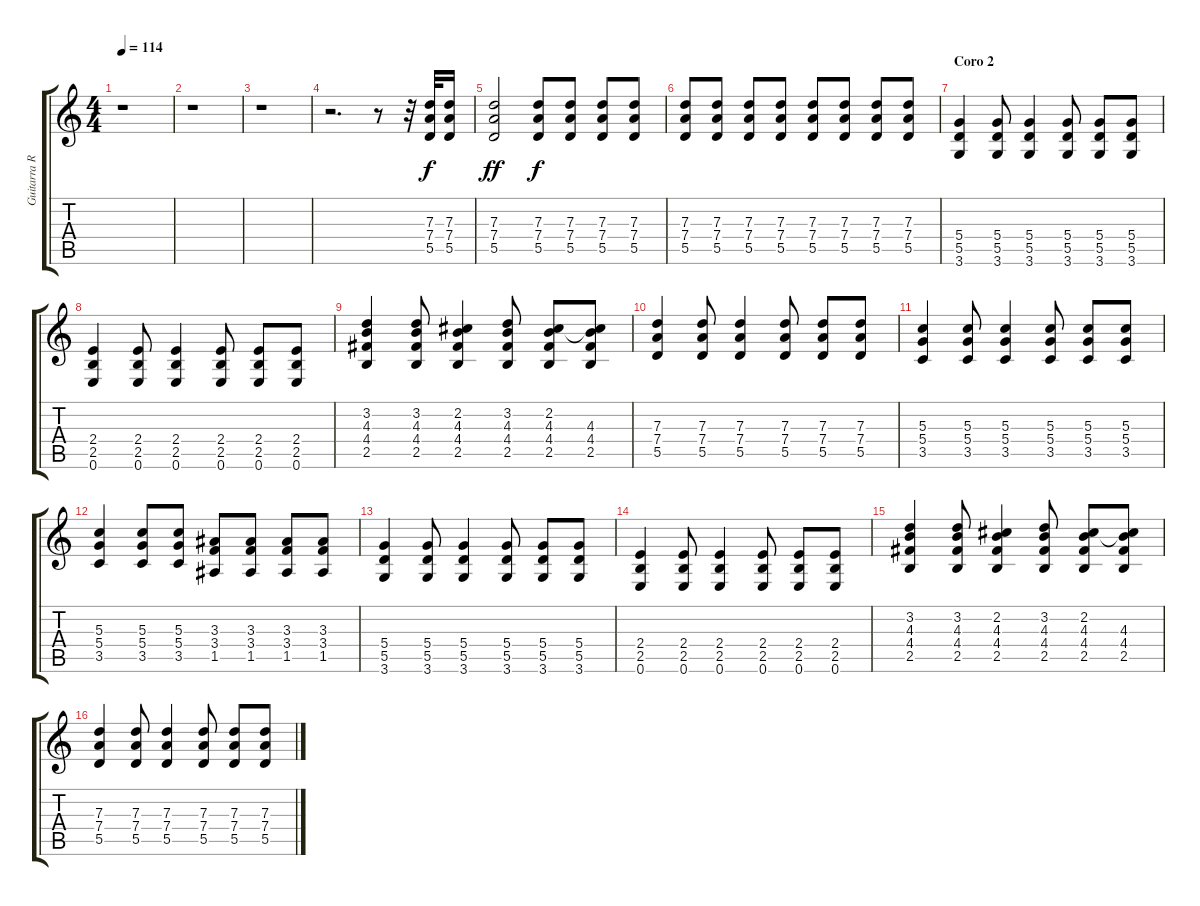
\track ("Guitarra Ritmica" "Guitarra R") {instrument distortionguitar}
\staff {score tabs}
\tuning (E4 B3 G3 D3 A2 E2) {hide}
\ts (4 4)
\tempo 114
\clef g2
\ks c
r.1{dy f} |
r.1 |
r.1 |
r.2{d} r.8 r.32 (7.3 7.4 5.5).32 (7.3 7.4 5.5).16 |
(7.3 7.4 5.5).2{dy ff volume 10} (7.3 7.4 5.5).8{dy f volume 9} (7.3 7.4 5.5).8{volume 10} (7.3 7.4 5.5).8{volume 12} (7.3 7.4 5.5).8 |
(7.3 7.4 5.5).8 (7.3 7.4 5.5).8 (7.3 7.4 5.5).8 (7.3 7.4 5.5).8 (7.3 7.4 5.5).8 (7.3 7.4 5.5).8 (7.3 7.4 5.5).8 (7.3 7.4 5.5).8 |
\section ("" "Coro 2")
(5.4 5.5 3.6).4{volume 12} (5.4 5.5 3.6).8 (5.4 5.5 3.6).4 (5.4 5.5 3.6).8 (5.4 5.5 3.6).8 (5.4 5.5 3.6).8 |
(2.4 2.5 0.6).4 (2.4 2.5 0.6).8 (2.4 2.5 0.6).4 (2.4 2.5 0.6).8 (2.4 2.5 0.6).8 (2.4 2.5 0.6).8 |
(3.2 4.3 4.4 2.5).4 (3.2 4.3 4.4 2.5).8 (2.2 4.3 4.4 2.5).4 (3.2 4.3 4.4 2.5).8 (2.2 4.3 4.4 2.5).8 (2.2{t} 4.3 4.4 2.5).8 |
(7.3 7.4 5.5).4 (7.3 7.4 5.5).8 (7.3 7.4 5.5).4 (7.3 7.4 5.5).8 (7.3 7.4 5.5).8 (7.3 7.4 5.5).8 |
(5.3 5.4 3.5).4 (5.3 5.4 3.5).8 (5.3 5.4 3.5).4 (5.3 5.4 3.5).8 (5.3 5.4 3.5).8 (5.3 5.4 3.5).8 |
(5.3 5.4 3.5).4 (5.3 5.4 3.5).8 (5.3 5.4 3.5).8 (3.3 3.4 1.5).8 (3.3 3.4 1.5).8 (3.3 3.4 1.5).8 (3.3 3.4 1.5).8 |
(5.4 5.5 3.6).4 (5.4 5.5 3.6).8 (5.4 5.5 3.6).4 (5.4 5.5 3.6).8 (5.4 5.5 3.6).8 (5.4 5.5 3.6).8 |
(2.4 2.5 0.6).4 (2.4 2.5 0.6).8 (2.4 2.5 0.6).4 (2.4 2.5 0.6).8 (2.4 2.5 0.6).8 (2.4 2.5 0.6).8 |
(3.2 4.3 4.4 2.5).4 (3.2 4.3 4.4 2.5).8 (2.2 4.3 4.4 2.5).4 (3.2 4.3 4.4 2.5).8 (2.2 4.3 4.4 2.5).8 (2.2{t} 4.3 4.4 2.5).8 |
(7.3 7.4 5.5).4 (7.3 7.4 5.5).8 (7.3 7.4 5.5).4 (7.3 7.4 5.5).8 (7.3 7.4 5.5).8 (7.3 7.4 5.5).8
